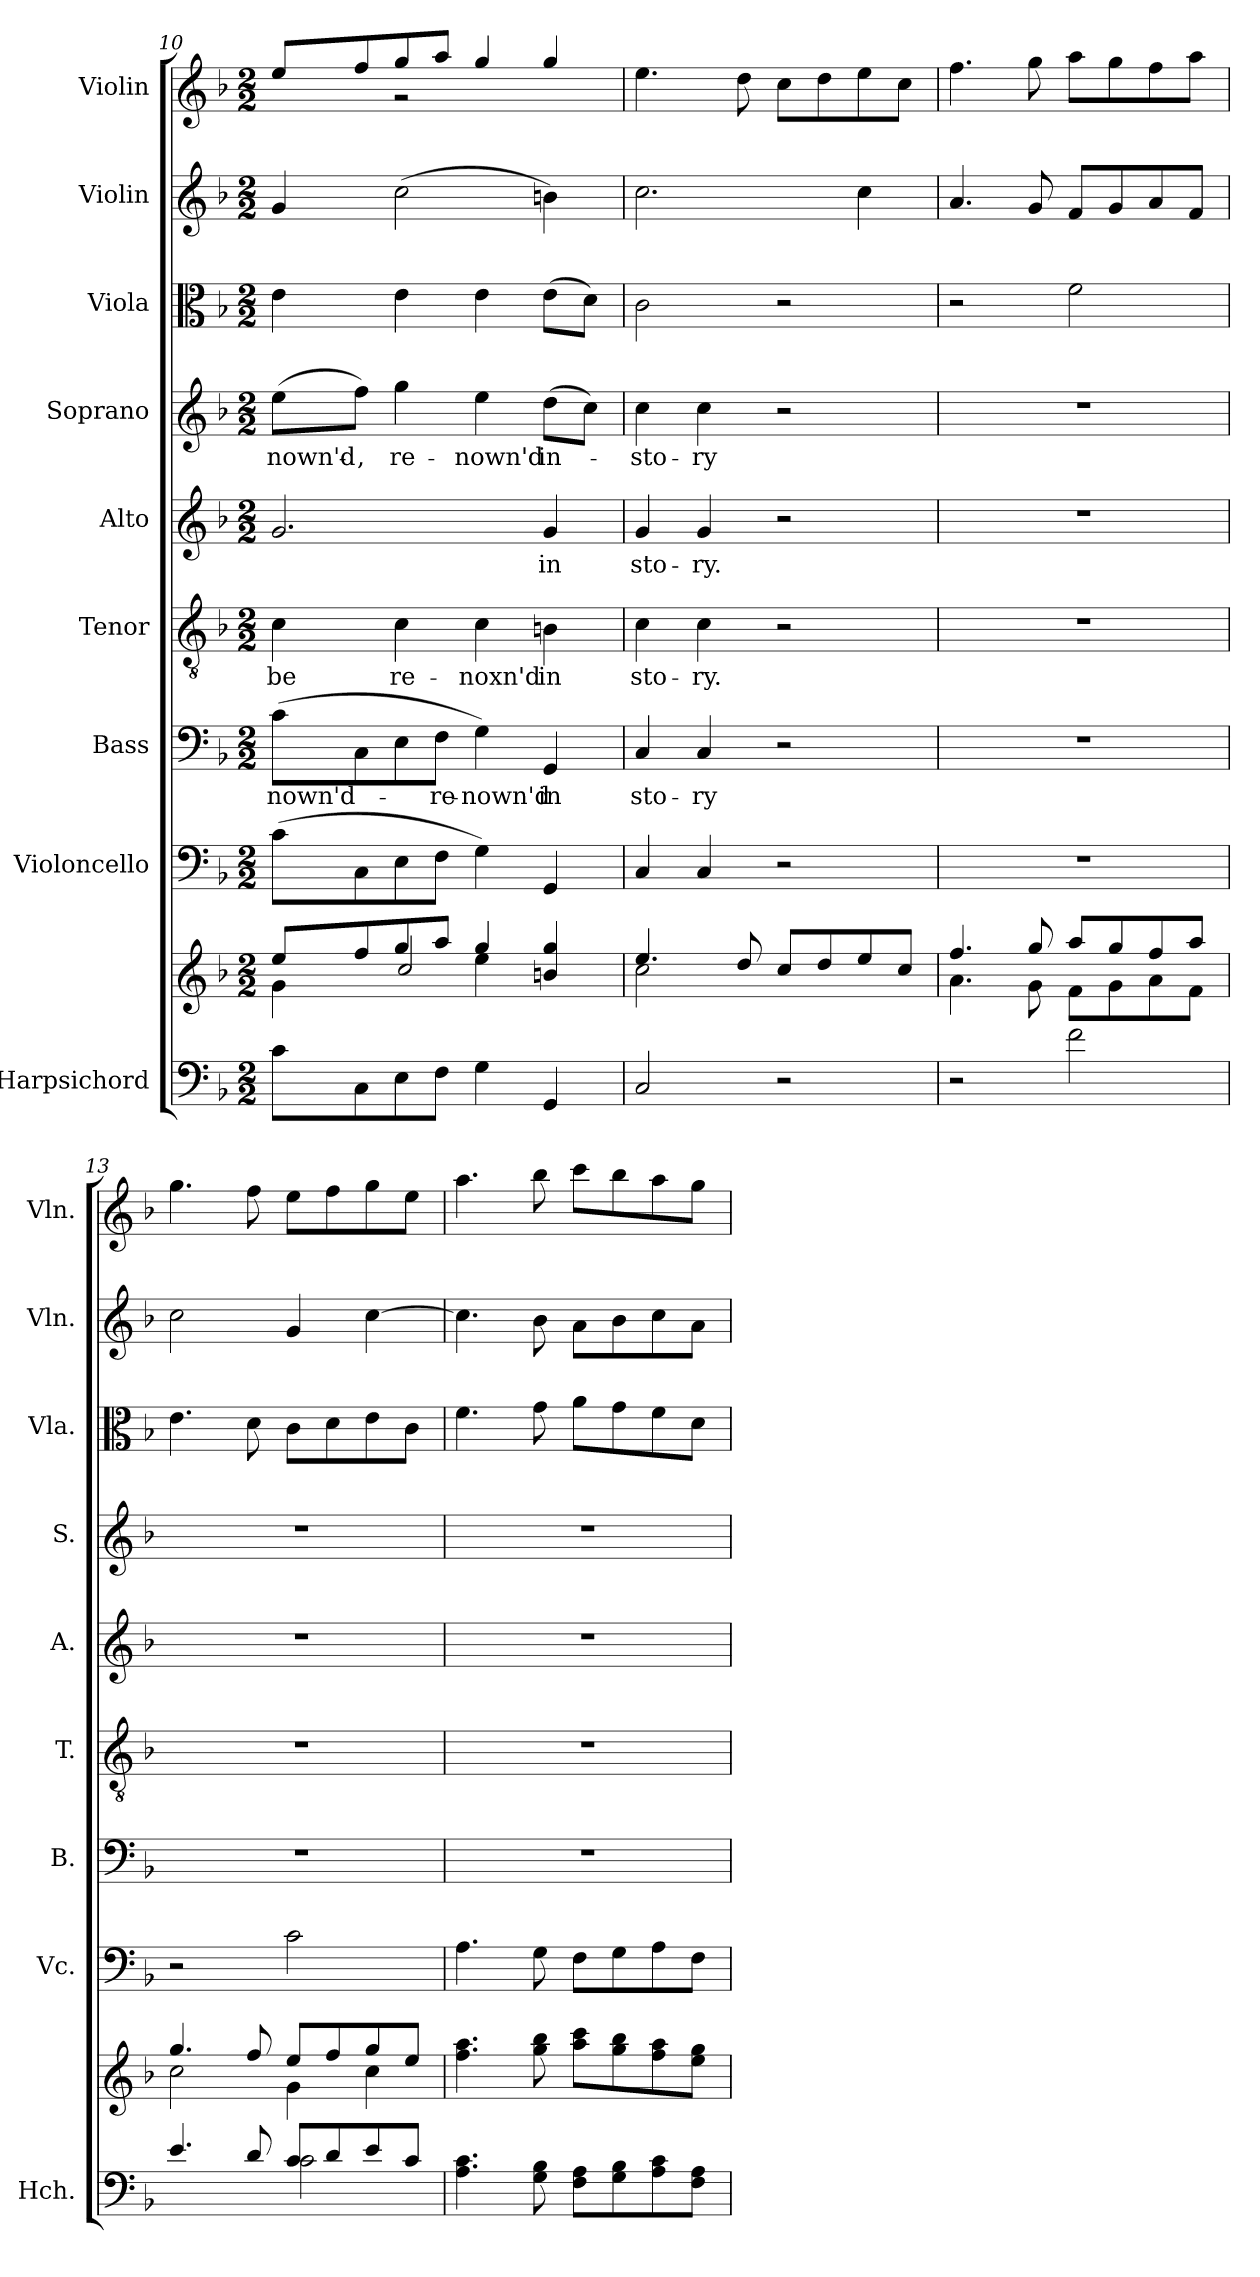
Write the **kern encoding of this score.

**kern	**kern	**kern	**kern	**text	**kern	**text	**kern	**text	**kern	**text	**kern	**kern	**kern
*part9	*part9	*part8	*part7	*part7	*part6	*part6	*part5	*part5	*part4	*part4	*part3	*part2	*part1
*staff10	*staff9	*staff8	*staff7	*staff7	*staff6	*staff6	*staff5	*staff5	*staff4	*staff4	*staff3	*staff2	*staff1
*I"Harpsichord	*	*I"Violoncello	*I"Bass	*	*I"Tenor	*	*I"Alto	*	*I"Soprano	*	*I"Viola	*I"Violin	*I"Violin
*I'Hch.	*	*I'Vc.	*I'B.	*	*I'T.	*	*I'A.	*	*I'S.	*	*I'Vla.	*I'Vln.	*I'Vln.
!!LO:PB:g=z
*clefF4	*clefG2	*clefF4	*clefF4	*	*clefGv2	*	*clefG2	*	*clefG2	*	*clefC3	*clefG2	*clefG2
*k[b-]	*k[b-]	*k[b-]	*k[b-]	*	*k[b-]	*	*k[b-]	*	*k[b-]	*	*k[b-]	*k[b-]	*k[b-]
*M2/2	*M2/2	*M2/2	*M2/2	*	*M2/2	*	*M2/2	*	*M2/2	*	*M2/2	*M2/2	*M2/2
=10	=10	=10	=10	=10	=10	=10	=10	=10	=10	=10	=10	=10	=10
*	*^	*	*	*	*	*	*	*	*	*	*	*	*
*	*	*^	*	*	*	*	*	*	*	*	*	*	*	*
!	!	!	!	!	!	!LO:LY:b	!	!LO:LY:b	!	!	!	!LO:LY:b	!	!	!
*	*	*	*	*	*	*	*	*	*	*	*	*	*	*	*^
8c\L	8ee/L	4g\	4ryy	(8c\L	(8c\L	-nown'd-	4c\	be	2.g/	.	(8ee\L	-nown'd-	4e\	4g/	8ee/L	4ryy
!	!	!	!	!	!	!	!	!	!	!	!	!LO:LY:b	!	!	!	!
8C\	8ff/	.	.	8C\	8C\	.	.	.	.	.	8ff\J)	-,	.	.	8ff/	.
!	!	!	!	!	!	!	!	!LO:LY:b	!	!	!	!LO:LY:b	!	!	!	!
8E\	8gg/	4ryy	2cc/	8E\	8E\	.	4c\	re-	.	.	4gg\	re-	4e\	(2cc\	8gg/	2r
!	!	!	!	!	!	!LO:LY:b	!	!	!	!	!	!	!	!	!	!
8F\J	8aa/J	.	.	8F\J	8F\J	-re-	.	.	.	.	.	.	.	.	8aa/J	.
!	!	!	!	!	!	!LO:LY:b	!	!LO:LY:b	!	!	!	!LO:LY:b	!	!	!	!
4G\	4gg/	4ee\	.	4G\)	4G\)	-nown'd	4c\	-noxn'd	.	.	4ee\	-nown'd	4e\	.	4gg/	.
!	!	!	!	!	!	!LO:LY:b	!	!LO:LY:b	!	!LO:LY:b	!	!LO:LY:b	!	!	!	!
4GG/	4bn/ 4gg/	4ryy	4ryy	4GG/	4GG/	in	4Bn\	in	4g/	-in	(8dd\L	in-	(8e\L	4bn\)	4gg/	4ryy
.	.	.	.	.	.	.	.	.	.	.	8cc\J)	.	8d\J)	.	.	.
*	*	*v	*v	*	*	*	*	*	*	*	*	*	*	*	*v	*v
=11	=11	=11	=11	=11	=11	=11	=11	=11	=11	=11	=11	=11	=11	=11
!	!	!	!	!	!LO:LY:b	!	!LO:LY:b	!	!LO:LY:b	!	!LO:LY:b	!	!	!
2C/	4.ee/	2cc\	4C/	4C/	sto-	4c\	sto-	4g/	sto-	4cc\	-sto-	2c\	2.cc\	4.ee\
!	!	!	!	!	!LO:LY:b	!	!LO:LY:b	!	!LO:LY:b	!	!LO:LY:b	!	!	!
.	.	.	4C/	4C/	-ry	4c\	-ry.	4g/	-ry.	4cc\	-ry	.	.	.
.	8dd/	.	.	.	.	.	.	.	.	.	.	.	.	8dd\
2r	8cc/L	2ryy	2r	2r	.	2r	.	2r	.	2r	.	2r	.	8cc\L
.	8dd/	.	.	.	.	.	.	.	.	.	.	.	.	8dd\
.	8ee/	.	.	.	.	.	.	.	.	.	.	.	4cc\	8ee\
.	8cc/J	.	.	.	.	.	.	.	.	.	.	.	.	8cc\J
=12	=12	=12	=12	=12	=12	=12	=12	=12	=12	=12	=12	=12	=12	=12
2r	4.ff/	4.a\	1r	1r	.	1r	.	1r	.	1r	.	2r	4.a/	4.ff\
.	8gg/	8g\	.	.	.	.	.	.	.	.	.	.	8g/	8gg\
2f\	8aa/L	8f\L	.	.	.	.	.	.	.	.	.	2f\	8f/L	8aa\L
.	8gg/	8g\	.	.	.	.	.	.	.	.	.	.	8g/	8gg\
.	8ff/	8a\	.	.	.	.	.	.	.	.	.	.	8a/	8ff\
.	8aa/J	8f\J	.	.	.	.	.	.	.	.	.	.	8f/J	8aa\J
=13	=13	=13	=13	=13	=13	=13	=13	=13	=13	=13	=13	=13	=13	=13
*^	*	*	*	*	*	*	*	*	*	*	*	*	*	*
4.e/	2ryy	4.gg/	2cc\	2r	1r	.	1r	.	1r	.	1r	.	4.e\	2cc\	4.gg\
8d/	.	8ff/	.	.	.	.	.	.	.	.	.	.	8d\	.	8ff\
8c/L	2c\	8ee/L	4g\	2c\	.	.	.	.	.	.	.	.	8c\L	4g/	8ee\L
8d/	.	8ff/	.	.	.	.	.	.	.	.	.	.	8d\	.	8ff\
8e/	.	8gg/	4cc\	.	.	.	.	.	.	.	.	.	8e\	[4cc\	8gg\
8c/J	.	8ee/J	.	.	.	.	.	.	.	.	.	.	8c\J	.	8ee\J
*v	*v	*	*	*	*	*	*	*	*	*	*	*	*	*	*
*	*v	*v	*	*	*	*	*	*	*	*	*	*	*	*
=14	=14	=14	=14	=14	=14	=14	=14	=14	=14	=14	=14	=14	=14
4.A\ 4.c\	4.ff\ 4.aa\	4.A\	1r	.	1r	.	1r	.	1r	.	4.f\	4.cc\]	4.aa\
8G\ 8B-\	8gg\ 8bb-\	8G\	.	.	.	.	.	.	.	.	8g\	8b-\	8bb-\
8F\ 8A\L	8aa\ 8ccc\L	8F\L	.	.	.	.	.	.	.	.	8a\L	8a\L	8ccc\L
8G\ 8B-\	8gg\ 8bb-\	8G\	.	.	.	.	.	.	.	.	8g\	8b-\	8bb-\
8A\ 8c\	8ff\ 8aa\	8A\	.	.	.	.	.	.	.	.	8f\	8cc\	8aa\
8F\ 8A\J	8ee\ 8gg\J	8F\J	.	.	.	.	.	.	.	.	8d\J	8a\J	8gg\J
=	=	=	=	=	=	=	=	=	=	=	=	=	=
*-	*-	*-	*-	*-	*-	*-	*-	*-	*-	*-	*-	*-	*-
